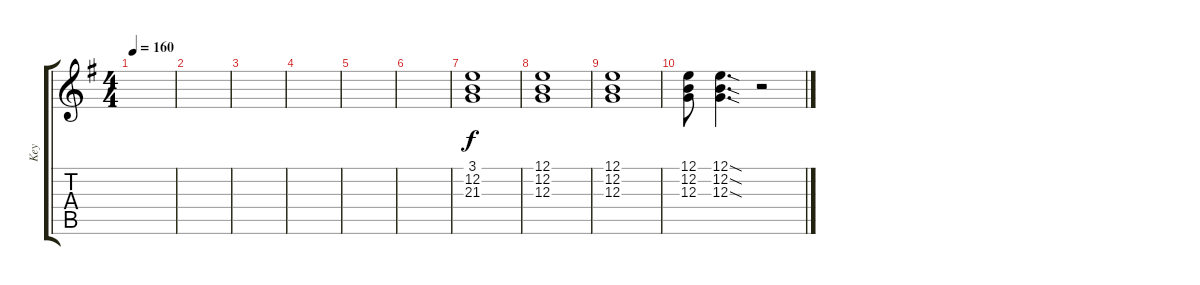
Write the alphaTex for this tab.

\track ("Key" "Key") {instrument stringensemble1}
\staff {score tabs}
\tuning (E4 B3 G3 D3 A2 E2) {hide}
\ts (4 4)
\tempo 160
\clef g2
\ks g
|
|
|
|
|
|
(3.1 12.2 21.3).1 |
(12.1 12.2 12.3).1 |
(12.1 12.2 12.3).1 |
(12.1 12.2 12.3).8 (12.1{sod} 12.2{sod} 12.3{sod}).4{d} r.2
